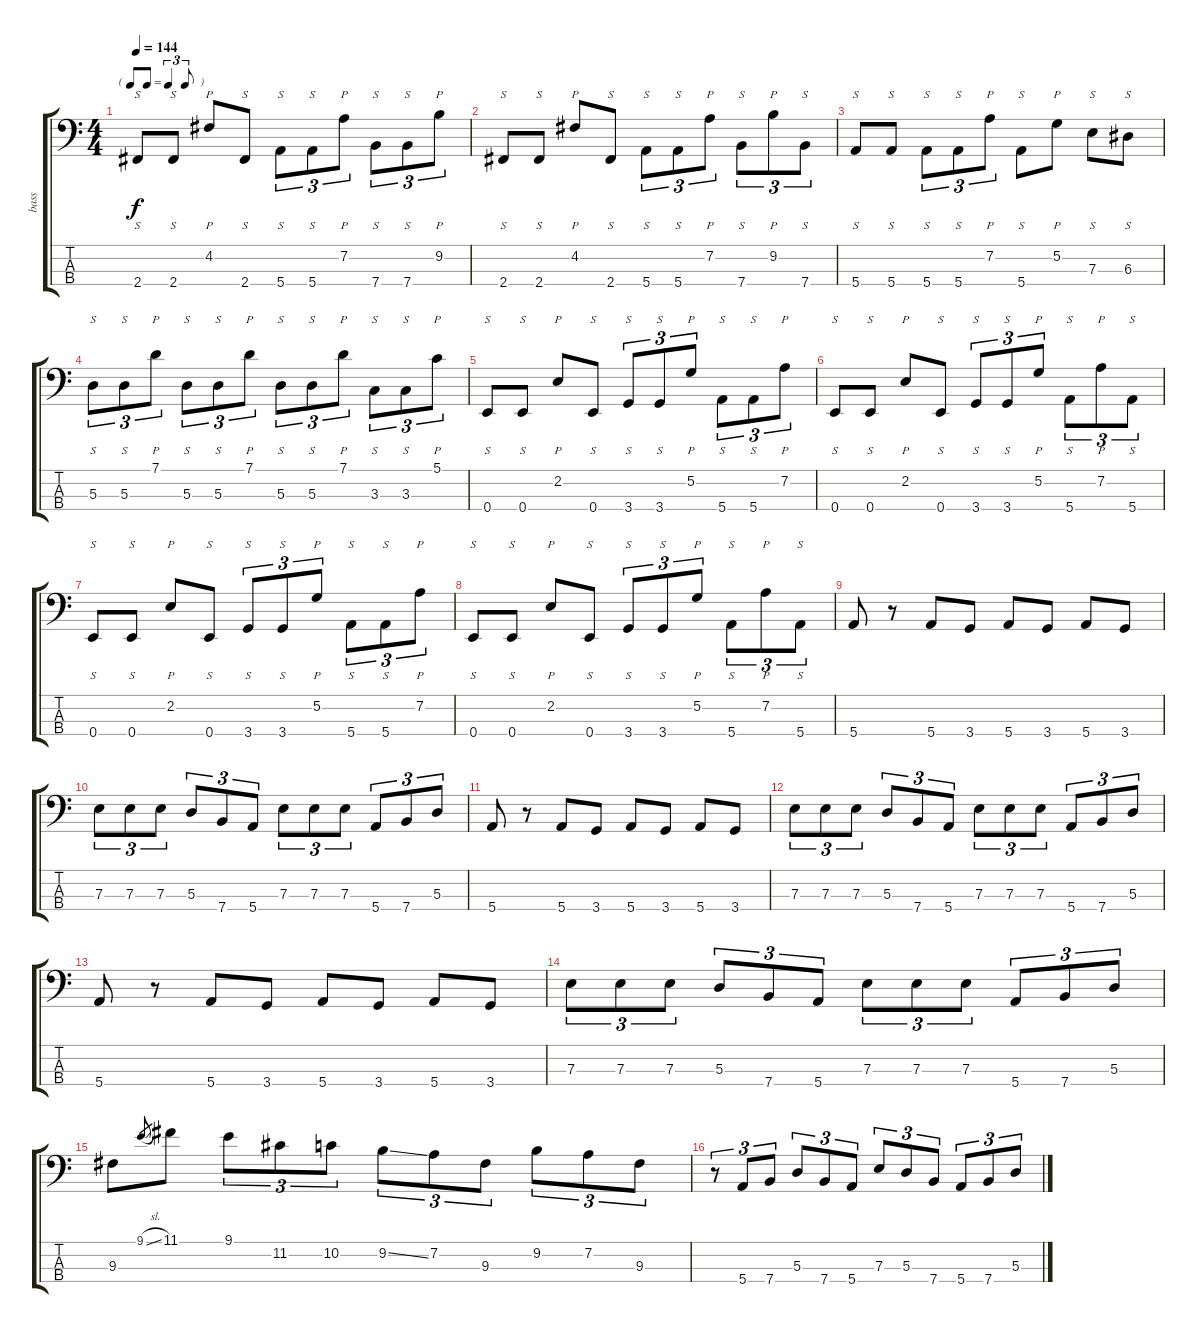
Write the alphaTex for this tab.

\track ("bass" "bass") {instrument slapbass1}
\staff {score tabs}
\tuning (G2 D2 A1 E1) {hide}
\ts (4 4)
\tf triplet8th
\tempo 144
\clef f4
\ks c
2.4.8{s dy f} 2.4.8{s} 4.2.8{p} 2.4.8{s} 5.4.8{s tu (3 2)} 5.4.8{s tu (3 2)} 7.2.8{p tu (3 2)} 7.4.8{s tu (3 2)} 7.4.8{s tu (3 2)} 9.2.8{p tu (3 2)} |
2.4.8{s} 2.4.8{s} 4.2.8{p} 2.4.8{s} 5.4.8{s tu (3 2)} 5.4.8{s tu (3 2)} 7.2.8{p tu (3 2)} 7.4.8{s tu (3 2)} 9.2.8{p tu (3 2)} 7.4.8{s tu (3 2)} |
5.4.8{s} 5.4.8{s} 5.4.8{s tu (3 2)} 5.4.8{s tu (3 2)} 7.2.8{p tu (3 2)} 5.4.8{s} 5.2.8{p} 7.3.8{s} 6.3.8{s} |
5.3.8{s tu (3 2)} 5.3.8{s tu (3 2)} 7.1.8{p tu (3 2)} 5.3.8{s tu (3 2)} 5.3.8{s tu (3 2)} 7.1.8{p tu (3 2)} 5.3.8{s tu (3 2)} 5.3.8{s tu (3 2)} 7.1.8{p tu (3 2)} 3.3.8{s tu (3 2)} 3.3.8{s tu (3 2)} 5.1.8{p tu (3 2)} |
0.4.8{s} 0.4.8{s} 2.2.8{p} 0.4.8{s} 3.4.8{s tu (3 2)} 3.4.8{s tu (3 2)} 5.2.8{p tu (3 2)} 5.4.8{s tu (3 2)} 5.4.8{s tu (3 2)} 7.2.8{p tu (3 2)} |
0.4.8{s} 0.4.8{s} 2.2.8{p} 0.4.8{s} 3.4.8{s tu (3 2)} 3.4.8{s tu (3 2)} 5.2.8{p tu (3 2)} 5.4.8{s tu (3 2)} 7.2.8{p tu (3 2)} 5.4.8{s tu (3 2)} |
0.4.8{s} 0.4.8{s} 2.2.8{p} 0.4.8{s} 3.4.8{s tu (3 2)} 3.4.8{s tu (3 2)} 5.2.8{p tu (3 2)} 5.4.8{s tu (3 2)} 5.4.8{s tu (3 2)} 7.2.8{p tu (3 2)} |
0.4.8{s} 0.4.8{s} 2.2.8{p} 0.4.8{s} 3.4.8{s tu (3 2)} 3.4.8{s tu (3 2)} 5.2.8{p tu (3 2)} 5.4.8{s tu (3 2)} 7.2.8{p tu (3 2)} 5.4.8{s tu (3 2)} |
5.4.8{instrument electricbassfinger} r.8 5.4.8 3.4.8 5.4.8 3.4.8 5.4.8 3.4.8 |
7.3.8{tu (3 2)} 7.3.8{tu (3 2)} 7.3.8{tu (3 2)} 5.3.8{tu (3 2)} 7.4.8{tu (3 2)} 5.4.8{tu (3 2)} 7.3.8{tu (3 2)} 7.3.8{tu (3 2)} 7.3.8{tu (3 2)} 5.4.8{tu (3 2)} 7.4.8{tu (3 2)} 5.3.8{tu (3 2)} |
5.4.8 r.8 5.4.8 3.4.8 5.4.8 3.4.8 5.4.8 3.4.8 |
7.3.8{tu (3 2)} 7.3.8{tu (3 2)} 7.3.8{tu (3 2)} 5.3.8{tu (3 2)} 7.4.8{tu (3 2)} 5.4.8{tu (3 2)} 7.3.8{tu (3 2)} 7.3.8{tu (3 2)} 7.3.8{tu (3 2)} 5.4.8{tu (3 2)} 7.4.8{tu (3 2)} 5.3.8{tu (3 2)} |
5.4.8 r.8 5.4.8 3.4.8 5.4.8 3.4.8 5.4.8 3.4.8 |
7.3.8{tu (3 2)} 7.3.8{tu (3 2)} 7.3.8{tu (3 2)} 5.3.8{tu (3 2)} 7.4.8{tu (3 2)} 5.4.8{tu (3 2)} 7.3.8{tu (3 2)} 7.3.8{tu (3 2)} 7.3.8{tu (3 2)} 5.4.8{tu (3 2)} 7.4.8{tu (3 2)} 5.3.8{tu (3 2)} |
9.3.8 9.1{sl}.8{gr} 11.1.8 9.1.8{tu (3 2)} 11.2.8{tu (3 2)} 10.2.8{tu (3 2)} 9.2{ss}.8{tu (3 2)} 7.2.8{tu (3 2)} 9.3.8{tu (3 2)} 9.2.8{tu (3 2)} 7.2.8{tu (3 2)} 9.3.8{tu (3 2)} |
r.8{tu (3 2)} 5.4.8{tu (3 2)} 7.4.8{tu (3 2)} 5.3.8{tu (3 2)} 7.4.8{tu (3 2)} 5.4.8{tu (3 2)} 7.3.8{tu (3 2)} 5.3.8{tu (3 2)} 7.4.8{tu (3 2)} 5.4.8{tu (3 2)} 7.4.8{tu (3 2)} 5.3.8{tu (3 2)}
